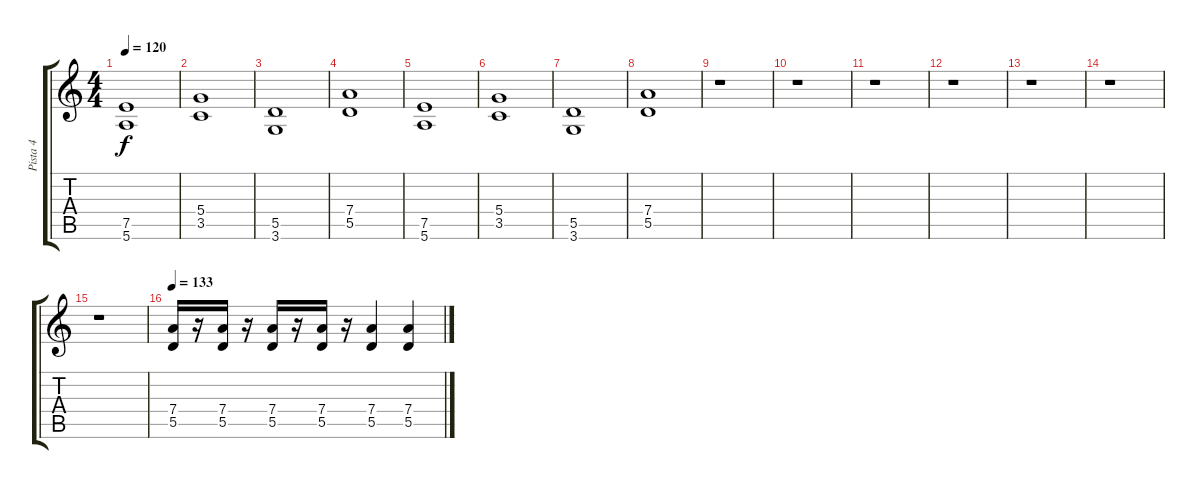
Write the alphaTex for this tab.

\track ("Pista 4" "Pista 4") {instrument distortionguitar}
\staff {score tabs}
\tuning (E4 B3 G3 D3 A2 E2) {hide}
\ts (4 4)
\tempo 120
\clef g2
\ks c
(7.5 5.6).1{dy f} |
(5.4 3.5).1 |
(5.5 3.6).1 |
(7.4 5.5).1 |
(7.5 5.6).1 |
(5.4 3.5).1 |
(5.5 3.6).1 |
(7.4 5.5).1 |
r.1 |
r.1 |
r.1 |
r.1 |
r.1 |
r.1 |
r.1 |
\tempo 133
(7.4 5.5).16 r.16 (7.4 5.5).16 r.16 (7.4 5.5).16 r.16 (7.4 5.5).16 r.16 (7.4 5.5).4 (7.4 5.5).4
